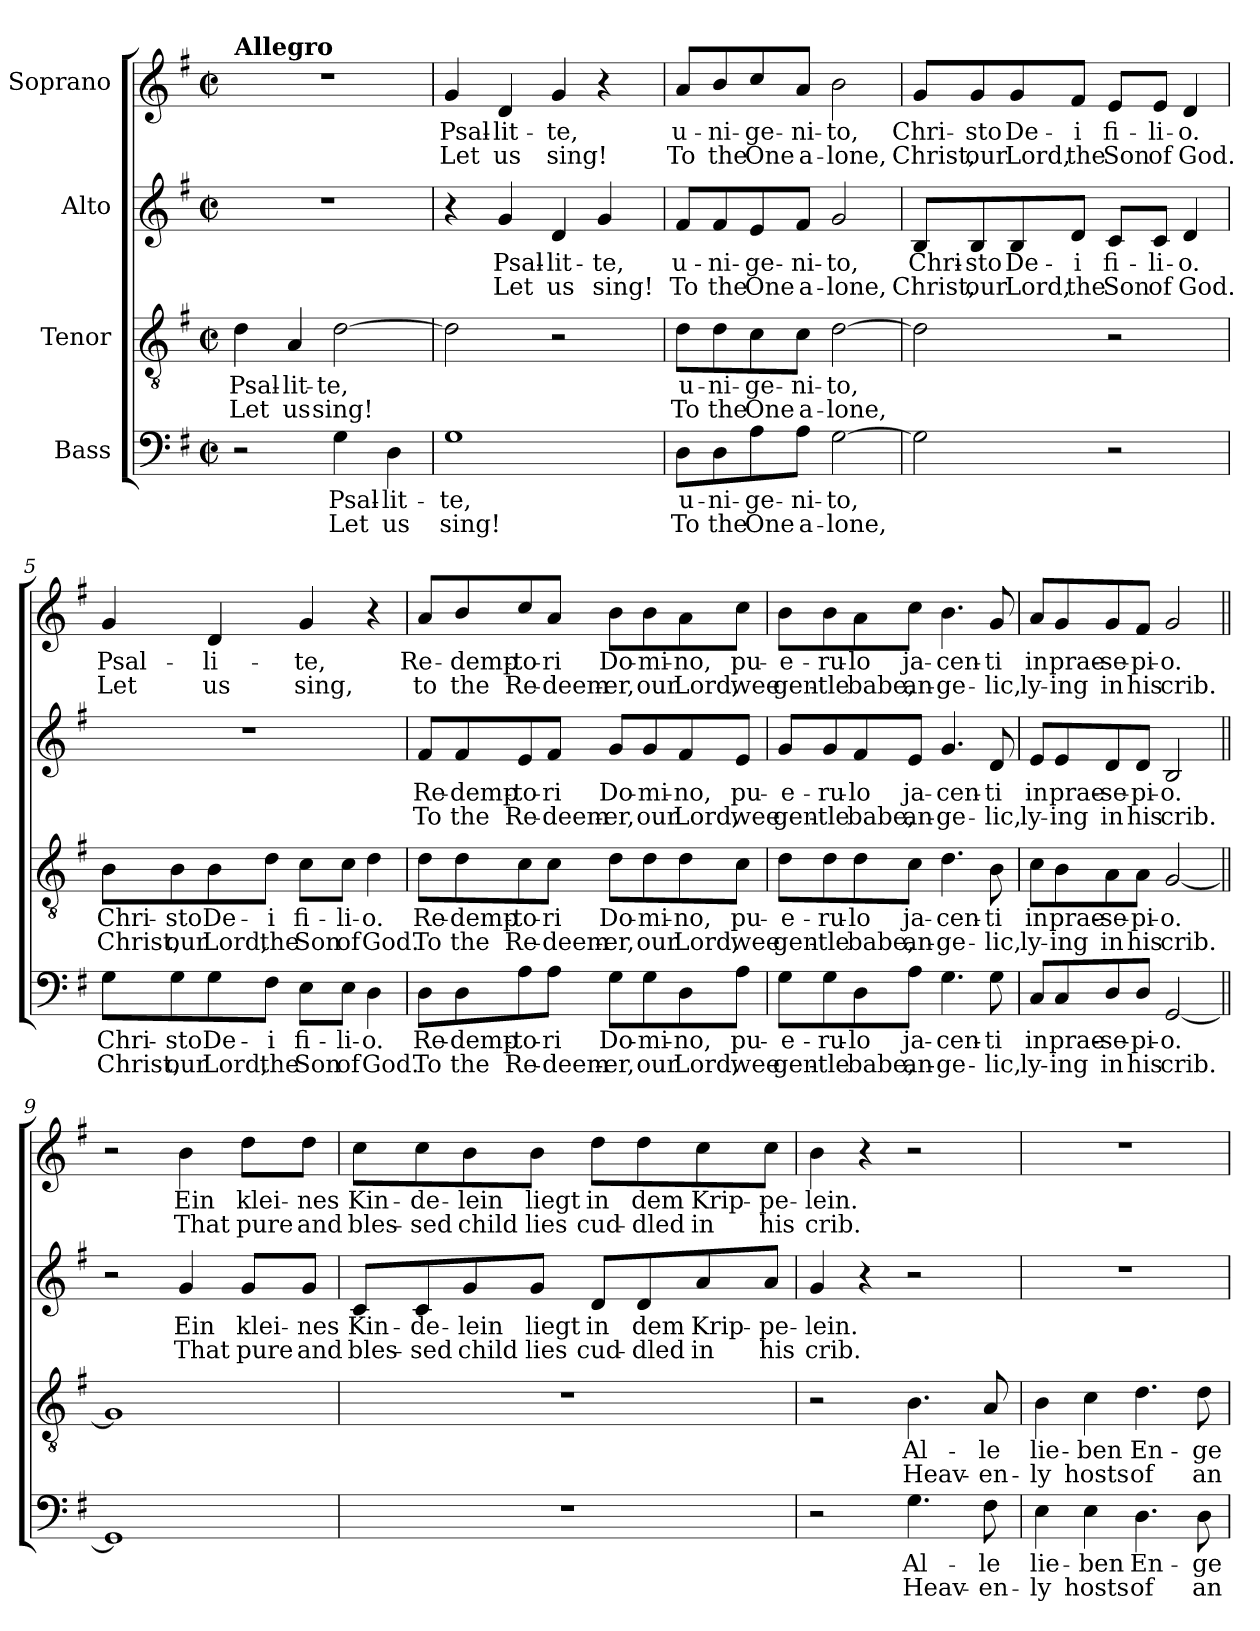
**kern	**text	**text	**kern	**text	**text	**kern	**text	**text	**kern	**text	**text
*part4	*part4	*part4	*part3	*part3	*part3	*part2	*part2	*part2	*part1	*part1	*part1
*staff4	*staff4	*staff4	*staff3	*staff3	*staff3	*staff2	*staff2	*staff2	*staff1	*staff1	*staff1
*I"Bass	*	*	*I"Tenor	*	*	*I"Alto	*	*	*I"Soprano	*	*
*clefF4	*	*	*clefGv2	*	*	*clefG2	*	*	*clefG2	*	*
*k[f#]	*	*	*k[f#]	*	*	*k[f#]	*	*	*k[f#]	*	*
*G:	*	*	*G:	*	*	*G:	*	*	*G:	*	*
*M2/2	*	*	*M2/2	*	*	*M2/2	*	*	*M2/2	*	*
*met(c|)	*	*	*met(c|)	*	*	*met(c|)	*	*	*met(c|)	*	*
*MM132	*	*	*MM132	*	*	*MM132	*	*	*MM132	*	*
=1	=1	=1	=1	=1	=1	=1	=1	=1	=1	=1	=1
!	!	!	!	!	!	!	!	!	!LO:TX:a:B:t=Allegro	!	!
!	!	!	!	!LO:LY:b	!LO:LY:b	!	!	!	!	!	!
2r	.	.	4d\	Psal-	Let	1r	.	.	1r	.	.
!	!	!	!	!LO:LY:b	!LO:LY:b	!	!	!	!	!	!
.	.	.	4A/	-lit-	us	.	.	.	.	.	.
!	!LO:LY:b	!LO:LY:b	!	!LO:LY:b	!LO:LY:b	!	!	!	!	!	!
4G\	Psal-	Let	[2d\	-te,	sing!	.	.	.	.	.	.
!	!LO:LY:b	!LO:LY:b	!	!	!	!	!	!	!	!	!
4D\	-lit-	us	.	.	.	.	.	.	.	.	.
=2	=2	=2	=2	=2	=2	=2	=2	=2	=2	=2	=2
!	!LO:LY:b	!LO:LY:b	!	!	!	!	!	!	!	!LO:LY:b	!LO:LY:b
1G	-te,	sing!	2d\]	.	.	4r	.	.	4g/	Psal-	Let
!	!	!	!	!	!	!	!LO:LY:b	!LO:LY:b	!	!LO:LY:b	!LO:LY:b
.	.	.	.	.	.	4g/	Psal-	Let	4d/	-lit-	us
!	!	!	!	!	!	!	!LO:LY:b	!LO:LY:b	!	!LO:LY:b	!LO:LY:b
.	.	.	2r	.	.	4d/	-lit-	us	4g/	-te,	sing!
!	!	!	!	!	!	!	!LO:LY:b	!LO:LY:b	!	!	!
.	.	.	.	.	.	4g/	-te,	sing!	4r	.	.
=3	=3	=3	=3	=3	=3	=3	=3	=3	=3	=3	=3
!	!LO:LY:b	!LO:LY:b	!	!LO:LY:b	!LO:LY:b	!	!LO:LY:b	!LO:LY:b	!	!LO:LY:b	!LO:LY:b
8D\L	u-	To	8d\L	u-	To	8f#/L	u-	To	8a/L	u-	To
!	!LO:LY:b	!LO:LY:b	!	!LO:LY:b	!LO:LY:b	!	!LO:LY:b	!LO:LY:b	!	!LO:LY:b	!LO:LY:b
8D\	-ni-	the	8d\	-ni-	the	8f#/	-ni-	the	8b/	-ni-	the
!	!LO:LY:b	!LO:LY:b	!	!LO:LY:b	!LO:LY:b	!	!LO:LY:b	!LO:LY:b	!	!LO:LY:b	!LO:LY:b
8A\	-ge-	One	8c\	-ge-	One	8e/	-ge-	One	8cc/	-ge-	One
!	!LO:LY:b	!LO:LY:b	!	!LO:LY:b	!LO:LY:b	!	!LO:LY:b	!LO:LY:b	!	!LO:LY:b	!LO:LY:b
8A\J	-ni-	a-	8c\J	-ni-	a-	8f#/J	-ni-	a-	8a/J	-ni-	a-
!	!LO:LY:b	!LO:LY:b	!	!LO:LY:b	!LO:LY:b	!	!LO:LY:b	!LO:LY:b	!	!LO:LY:b	!LO:LY:b
[2G\	-to,	-lone,	[2d\	-to,	-lone,	2g/	-to,	-lone,	2b\	-to,	-lone,
=4	=4	=4	=4	=4	=4	=4	=4	=4	=4	=4	=4
!	!	!	!	!	!	!	!LO:LY:b	!LO:LY:b	!	!LO:LY:b	!LO:LY:b
2G\]	.	.	2d\]	.	.	8B/L	Chri-	Christ,	8g/L	Chri-	Christ,
!	!	!	!	!	!	!	!LO:LY:b	!LO:LY:b	!	!LO:LY:b	!LO:LY:b
.	.	.	.	.	.	8B/	-sto	our	8g/	-sto	our
!	!	!	!	!	!	!	!LO:LY:b	!LO:LY:b	!	!LO:LY:b	!LO:LY:b
.	.	.	.	.	.	8B/	De-	Lord,	8g/	De-	Lord,
!	!	!	!	!	!	!	!LO:LY:b	!LO:LY:b	!	!LO:LY:b	!LO:LY:b
.	.	.	.	.	.	8d/J	-i	the	8f#/J	-i	the
!	!	!	!	!	!	!	!LO:LY:b	!LO:LY:b	!	!LO:LY:b	!LO:LY:b
2r	.	.	2r	.	.	8c/L	fi-	Son	8e/L	fi-	Son
!	!	!	!	!	!	!	!LO:LY:b	!LO:LY:b	!	!LO:LY:b	!LO:LY:b
.	.	.	.	.	.	8c/J	-li-	of	8e/J	-li-	of
!	!	!	!	!	!	!	!LO:LY:b	!LO:LY:b	!	!LO:LY:b	!LO:LY:b
.	.	.	.	.	.	4d/	-o.	God.	4d/	-o.	God.
!!LO:LB:g=z
=5	=5	=5	=5	=5	=5	=5	=5	=5	=5	=5	=5
!	!LO:LY:b	!LO:LY:b	!	!LO:LY:b	!LO:LY:b	!	!	!	!	!LO:LY:b	!LO:LY:b
8G\L	Chri-	Christ,	8B\L	Chri-	Christ,	1r	.	.	4g/	Psal-	Let
!	!LO:LY:b	!LO:LY:b	!	!LO:LY:b	!LO:LY:b	!	!	!	!	!	!
8G\	-sto	our	8B\	-sto	our	.	.	.	.	.	.
!	!LO:LY:b	!LO:LY:b	!	!LO:LY:b	!LO:LY:b	!	!	!	!	!LO:LY:b	!LO:LY:b
8G\	De-	Lord,	8B\	De-	Lord,	.	.	.	4d/	-li-	us
!	!LO:LY:b	!LO:LY:b	!	!LO:LY:b	!LO:LY:b	!	!	!	!	!	!
8F#\J	-i	the	8d\J	-i	the	.	.	.	.	.	.
!	!LO:LY:b	!LO:LY:b	!	!LO:LY:b	!LO:LY:b	!	!	!	!	!LO:LY:b	!LO:LY:b
8E\L	fi-	Son	8c\L	fi-	Son	.	.	.	4g/	-te,	sing,
!	!LO:LY:b	!LO:LY:b	!	!LO:LY:b	!LO:LY:b	!	!	!	!	!	!
8E\J	-li-	of	8c\J	-li-	of	.	.	.	.	.	.
!	!LO:LY:b	!LO:LY:b	!	!LO:LY:b	!LO:LY:b	!	!	!	!	!	!
4D\	-o.	God.	4d\	-o.	God.	.	.	.	4r	.	.
=6	=6	=6	=6	=6	=6	=6	=6	=6	=6	=6	=6
!	!LO:LY:b	!LO:LY:b	!	!LO:LY:b	!LO:LY:b	!	!LO:LY:b	!LO:LY:b	!	!LO:LY:b	!LO:LY:b
8D\L	Re-	To	8d\L	Re-	To	8f#/L	Re-	To	8a/L	Re-	to
!	!LO:LY:b	!LO:LY:b	!	!LO:LY:b	!LO:LY:b	!	!LO:LY:b	!LO:LY:b	!	!LO:LY:b	!LO:LY:b
8D\	-demp-	the	8d\	-demp-	the	8f#/	-demp-	the	8b/	-demp-	the
!	!LO:LY:b	!LO:LY:b	!	!LO:LY:b	!LO:LY:b	!	!LO:LY:b	!LO:LY:b	!	!LO:LY:b	!LO:LY:b
8A\	-to-	Re-	8c\	-to-	Re-	8e/	-to-	Re-	8cc/	-to-	Re-
!	!LO:LY:b	!LO:LY:b	!	!LO:LY:b	!LO:LY:b	!	!LO:LY:b	!LO:LY:b	!	!LO:LY:b	!LO:LY:b
8A\J	-ri	-deem-	8c\J	-ri	-deem-	8f#/J	-ri	-deem-	8a/J	-ri	-deem-
!	!LO:LY:b	!LO:LY:b	!	!LO:LY:b	!LO:LY:b	!	!LO:LY:b	!LO:LY:b	!	!LO:LY:b	!LO:LY:b
8G\L	Do-	-er,	8d\L	Do-	-er,	8g/L	Do-	-er,	8b\L	Do-	-er,
!	!LO:LY:b	!LO:LY:b	!	!LO:LY:b	!LO:LY:b	!	!LO:LY:b	!LO:LY:b	!	!LO:LY:b	!LO:LY:b
8G\	-mi-	our	8d\	-mi-	our	8g/	-mi-	our	8b\	-mi-	our
!	!LO:LY:b	!LO:LY:b	!	!LO:LY:b	!LO:LY:b	!	!LO:LY:b	!LO:LY:b	!	!LO:LY:b	!LO:LY:b
8D\	-no,	Lord,	8d\	-no,	Lord,	8f#/	-no,	Lord,	8a\	-no,	Lord,
!	!LO:LY:b	!LO:LY:b	!	!LO:LY:b	!LO:LY:b	!	!LO:LY:b	!LO:LY:b	!	!LO:LY:b	!LO:LY:b
8A\J	pu-	wee	8c\J	pu-	wee	8e/J	pu-	wee	8cc\J	pu-	wee
=7	=7	=7	=7	=7	=7	=7	=7	=7	=7	=7	=7
!	!LO:LY:b	!LO:LY:b	!	!LO:LY:b	!LO:LY:b	!	!LO:LY:b	!LO:LY:b	!	!LO:LY:b	!LO:LY:b
8G\L	-e-	gen-	8d\L	-e-	gen-	8g/L	-e-	gen-	8b\L	-e-	gen-
!	!LO:LY:b	!LO:LY:b	!	!LO:LY:b	!LO:LY:b	!	!LO:LY:b	!LO:LY:b	!	!LO:LY:b	!LO:LY:b
8G\	-ru-	-tle	8d\	-ru-	-tle	8g/	-ru-	-tle	8b\	-ru-	-tle
!	!LO:LY:b	!LO:LY:b	!	!LO:LY:b	!LO:LY:b	!	!LO:LY:b	!LO:LY:b	!	!LO:LY:b	!LO:LY:b
8D\	-lo	babe,	8d\	-lo	babe,	8f#/	-lo	babe,	8a\	-lo	babe,
!	!LO:LY:b	!LO:LY:b	!	!LO:LY:b	!LO:LY:b	!	!LO:LY:b	!LO:LY:b	!	!LO:LY:b	!LO:LY:b
8A\J	ja-	an-	8c\J	ja-	an-	8e/J	ja-	an-	8cc\J	ja-	an-
!	!LO:LY:b	!LO:LY:b	!	!LO:LY:b	!LO:LY:b	!	!LO:LY:b	!LO:LY:b	!	!LO:LY:b	!LO:LY:b
4.G\	-cen-	-ge-	4.d\	-cen-	-ge-	4.g/	-cen-	-ge-	4.b\	-cen-	-ge-
!	!LO:LY:b	!LO:LY:b	!	!LO:LY:b	!LO:LY:b	!	!LO:LY:b	!LO:LY:b	!	!LO:LY:b	!LO:LY:b
8G\	-ti	-lic,	8B\	-ti	-lic,	8d/	-ti	-lic,	8g/	-ti	-lic,
!!LO:PB:g=z
=8	=8	=8	=8	=8	=8	=8	=8	=8	=8	=8	=8
!	!LO:LY:b	!LO:LY:b	!	!LO:LY:b	!LO:LY:b	!	!LO:LY:b	!LO:LY:b	!	!LO:LY:b	!LO:LY:b
8C/L	in	ly-	8c\L	in	ly-	8e/L	in	ly-	8a/L	in	ly-
!	!LO:LY:b	!LO:LY:b	!	!LO:LY:b	!LO:LY:b	!	!LO:LY:b	!LO:LY:b	!	!LO:LY:b	!LO:LY:b
8C/	prae-	-ing	8B\	prae-	-ing	8e/	prae-	-ing	8g/	prae-	-ing
!	!LO:LY:b	!LO:LY:b	!	!LO:LY:b	!LO:LY:b	!	!LO:LY:b	!LO:LY:b	!	!LO:LY:b	!LO:LY:b
8D/	-se-	in	8A\	-se-	in	8d/	-se-	in	8g/	-se-	in
!	!LO:LY:b	!LO:LY:b	!	!LO:LY:b	!LO:LY:b	!	!LO:LY:b	!LO:LY:b	!	!LO:LY:b	!LO:LY:b
8D/J	-pi-	his	8A\J	-pi-	his	8d/J	-pi-	his	8f#/J	-pi-	his
!	!LO:LY:b	!LO:LY:b	!	!LO:LY:b	!LO:LY:b	!	!LO:LY:b	!LO:LY:b	!	!LO:LY:b	!LO:LY:b
[2GG/	-o.	crib.	[2G/	-o.	crib.	2B/	-o.	crib.	2g/	-o.	crib.
=9||	=9||	=9||	=9||	=9||	=9||	=9||	=9||	=9||	=9||	=9||	=9||
1GG]	.	.	1G]	.	.	2r	.	.	2r	.	.
!	!	!	!	!	!	!	!LO:LY:b	!LO:LY:b	!	!LO:LY:b	!LO:LY:b
.	.	.	.	.	.	4g/	Ein	That	4b\	Ein	That
!	!	!	!	!	!	!	!LO:LY:b	!LO:LY:b	!	!LO:LY:b	!LO:LY:b
.	.	.	.	.	.	8g/L	klei-	pure	8dd\L	klei-	pure
!	!	!	!	!	!	!	!LO:LY:b	!LO:LY:b	!	!LO:LY:b	!LO:LY:b
.	.	.	.	.	.	8g/J	-nes	and	8dd\J	-nes	and
=10	=10	=10	=10	=10	=10	=10	=10	=10	=10	=10	=10
!	!	!	!	!	!	!	!LO:LY:b	!LO:LY:b	!	!LO:LY:b	!LO:LY:b
1r	.	.	1r	.	.	8c/L	Kin-	bles-	8cc\L	Kin-	bles-
!	!	!	!	!	!	!	!LO:LY:b	!LO:LY:b	!	!LO:LY:b	!LO:LY:b
.	.	.	.	.	.	8c/	-de-	-sed	8cc\	-de-	-sed
!	!	!	!	!	!	!	!LO:LY:b	!LO:LY:b	!	!LO:LY:b	!LO:LY:b
.	.	.	.	.	.	8g/	-lein	child	8b\	-lein	child
!	!	!	!	!	!	!	!LO:LY:b	!LO:LY:b	!	!LO:LY:b	!LO:LY:b
.	.	.	.	.	.	8g/J	liegt	lies	8b\J	liegt	lies
!	!	!	!	!	!	!	!LO:LY:b	!LO:LY:b	!	!LO:LY:b	!LO:LY:b
.	.	.	.	.	.	8d/L	in	cud-	8dd\L	in	cud-
!	!	!	!	!	!	!	!LO:LY:b	!LO:LY:b	!	!LO:LY:b	!LO:LY:b
.	.	.	.	.	.	8d/	dem	-dled	8dd\	dem	-dled
!	!	!	!	!	!	!	!LO:LY:b	!LO:LY:b	!	!LO:LY:b	!LO:LY:b
.	.	.	.	.	.	8a/	Krip-	in	8cc\	Krip-	in
!	!	!	!	!	!	!	!LO:LY:b	!LO:LY:b	!	!LO:LY:b	!LO:LY:b
.	.	.	.	.	.	8a/J	-pe-	his	8cc\J	-pe-	his
=11	=11	=11	=11	=11	=11	=11	=11	=11	=11	=11	=11
!	!	!	!	!	!	!	!LO:LY:b	!LO:LY:b	!	!LO:LY:b	!LO:LY:b
2r	.	.	2r	.	.	4g/	-lein.	crib.	4b\	-lein.	crib.
.	.	.	.	.	.	4r	.	.	4r	.	.
!	!LO:LY:b	!LO:LY:b	!	!LO:LY:b	!LO:LY:b	!	!	!	!	!	!
4.G\	Al-	Heav-	4.B\	Al-	Heav-	2r	.	.	2r	.	.
!	!LO:LY:b	!LO:LY:b	!	!LO:LY:b	!LO:LY:b	!	!	!	!	!	!
8F#\	-le	-en-	8A/	-le	-en-	.	.	.	.	.	.
!!LO:LB:g=z
=12	=12	=12	=12	=12	=12	=12	=12	=12	=12	=12	=12
!	!LO:LY:b	!LO:LY:b	!	!LO:LY:b	!LO:LY:b	!	!	!	!	!	!
4E\	lie-	-ly	4B\	lie-	-ly	1r	.	.	1r	.	.
!	!LO:LY:b	!LO:LY:b	!	!LO:LY:b	!LO:LY:b	!	!	!	!	!	!
4E\	-ben	hosts	4c\	-ben	hosts	.	.	.	.	.	.
!	!LO:LY:b	!LO:LY:b	!	!LO:LY:b	!LO:LY:b	!	!	!	!	!	!
4.D\	En-	of	4.d\	En-	of	.	.	.	.	.	.
!	!LO:LY:b	!LO:LY:b	!	!LO:LY:b	!LO:LY:b	!	!	!	!	!	!
8D\	-ge-	an-	8d\	-ge-	an-	.	.	.	.	.	.
=	=	=	=	=	=	=	=	=	=	=	=
*-	*-	*-	*-	*-	*-	*-	*-	*-	*-	*-	*-
